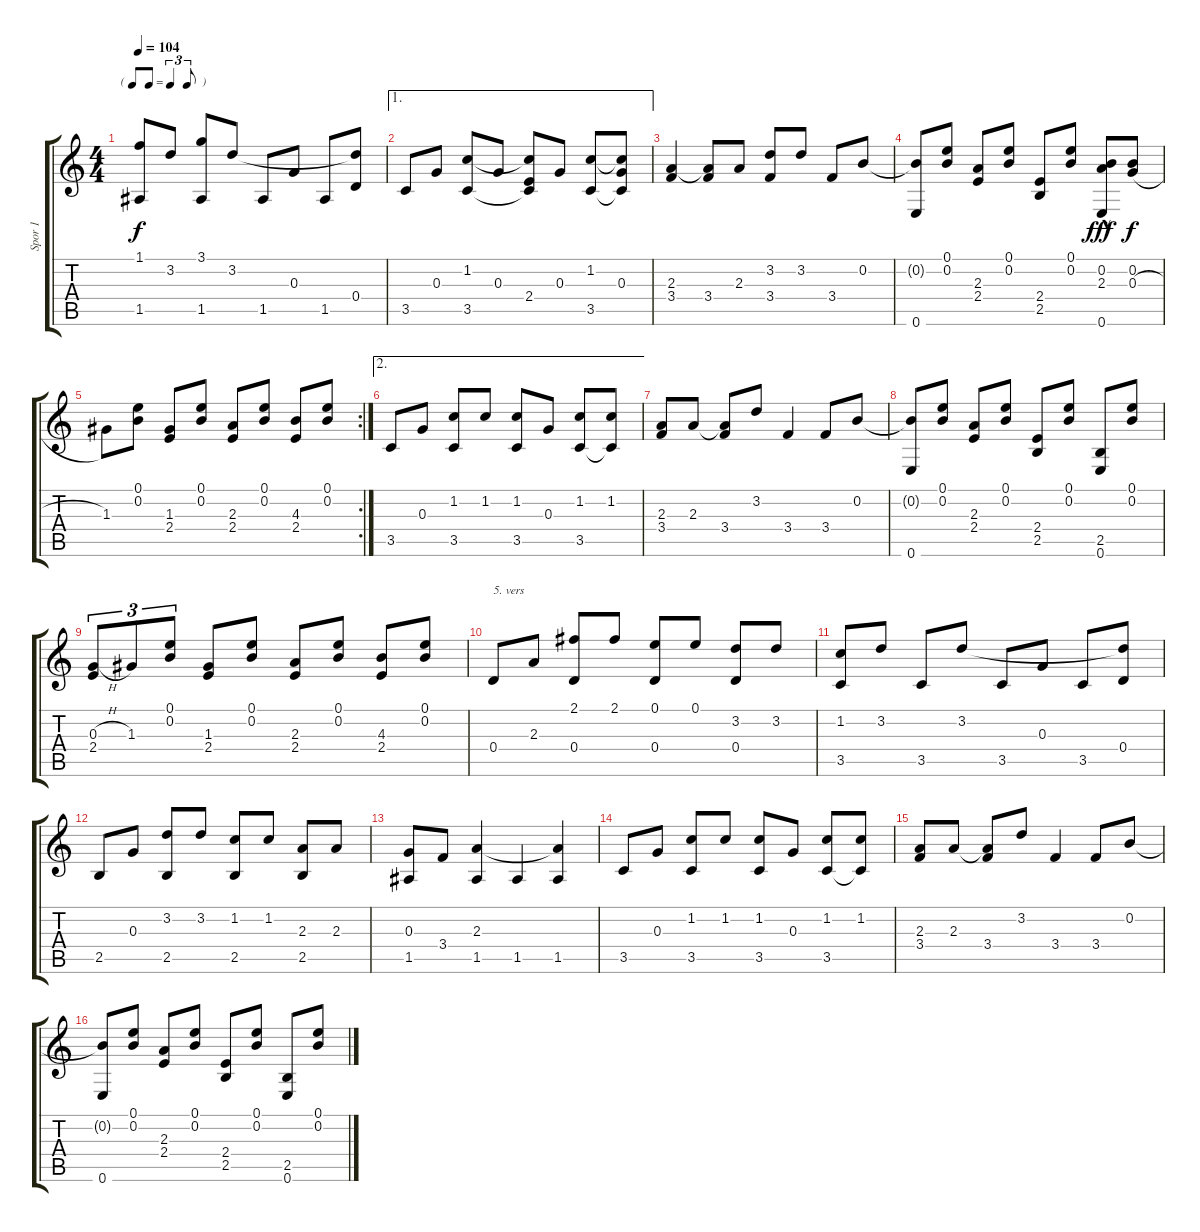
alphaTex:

\track ("Spor 1" "Spor 1") {instrument acousticguitarnylon}
\staff {score tabs}
\tuning (E4 B3 G3 D3 A2 E2) {hide}
\ts (4 4)
\tf triplet8th
\tempo 104
\clef g2
\ks c
(1.1 1.5).8{dy f} 3.2.8 (3.1 1.5).8 3.2.8 1.5.8 0.3.8 1.5.8 (3.2{t} 0.4).8 |
\ae 1
3.5.8 0.3.8 (1.2 3.5).8 0.3.8 (1.2{t} 2.4 3.5{t}).8 0.3.8 (1.2 3.5).8 (1.2{t} 0.3 3.5{t}).8 |
(2.3 3.4).4 (2.3{t} 3.4).8 2.3.8 (3.2 3.4).8 3.2.8 3.4.8 0.2.8 |
(0.2{t} 0.6).8 (0.1 0.2).8 (2.3 2.4).8 (0.1 0.2).8 (2.4 2.5).8 (0.1 0.2).8 (0.2{hac} 2.3 0.6).8{dy fff} (0.2 0.3{h}).8{dy f} |
\rc 2
1.3.8 (0.1 0.2).8 (1.3 2.4).8 (0.1 0.2).8 (2.3 2.4).8 (0.1 0.2).8 (4.3 2.4).8 (0.1 0.2).8 |
\ae 2
3.5.8 0.3.8 (1.2 3.5).8 1.2.8 (1.2 3.5).8 0.3.8 (1.2 3.5).8 (1.2 3.5{t}).8 |
(2.3 3.4).8 2.3.8 (2.3{t} 3.4).8 3.2.8 3.4.4 3.4.8 0.2.8 |
(0.2{t} 0.6).8 (0.1 0.2).8 (2.3 2.4).8 (0.1 0.2).8 (2.4 2.5).8 (0.1 0.2).8 (2.5 0.6).8 (0.1 0.2).8 |
(0.3{h} 2.4).8{tu (3 2)} 1.3.8{tu (3 2)} (0.1 0.2).8{tu (3 2)} (1.3 2.4).8 (0.1 0.2).8 (2.3 2.4).8 (0.1 0.2).8 (4.3 2.4).8 (0.1 0.2).8 |
0.4.8{txt "5. vers"} 2.3.8 (2.1 0.4).8 2.1.8 (0.1 0.4).8 0.1.8 (3.2 0.4).8 3.2.8 |
(1.2 3.5).8 3.2.8 3.5.8 3.2.8 3.5.8 0.3.8 3.5.8 (3.2{t} 0.4).8 |
2.5.8 0.3.8 (3.2 2.5).8 3.2.8 (1.2 2.5).8 1.2.8 (2.3 2.5).8 2.3.8 |
(0.3 1.5).8 3.4.8 (2.3 1.5).4 1.5.4 (2.3{t} 1.5).4 |
3.5.8 0.3.8 (1.2 3.5).8 1.2.8 (1.2 3.5).8 0.3.8 (1.2 3.5).8 (1.2 3.5{t}).8 |
(2.3 3.4).8 2.3.8 (2.3{t} 3.4).8 3.2.8 3.4.4 3.4.8 0.2.8 |
(0.2{t} 0.6).8 (0.1 0.2).8 (2.3 2.4).8 (0.1 0.2).8 (2.4 2.5).8 (0.1 0.2).8 (2.5 0.6).8 (0.1 0.2).8
